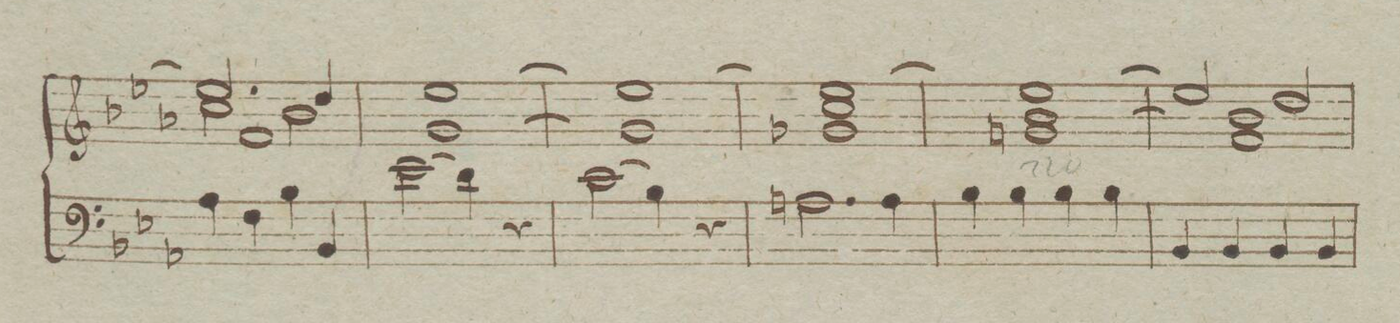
**kern	**dynam
*I"Organo	*
*clefF4	*
*k[b-e-a-]	*
*met(c)	*
*M4/4	*
4A-\	.
4F\	.
4B-\	.
4BB-/	.
=213	=213
(2e-\	.
4d\)	.
4r	.
=214	=214
(2c\	.
4B-\)	.
4r	.
=215	=215
2.An\	.
4A\	.
=216	=216
4B-\	.
4B-\	.
4B-\	.
4B-\	.
=217	=217
4BB-/	.
4BB-/	.
4BB-/	.
4BB-/	.
=218	=218
*-	*-
